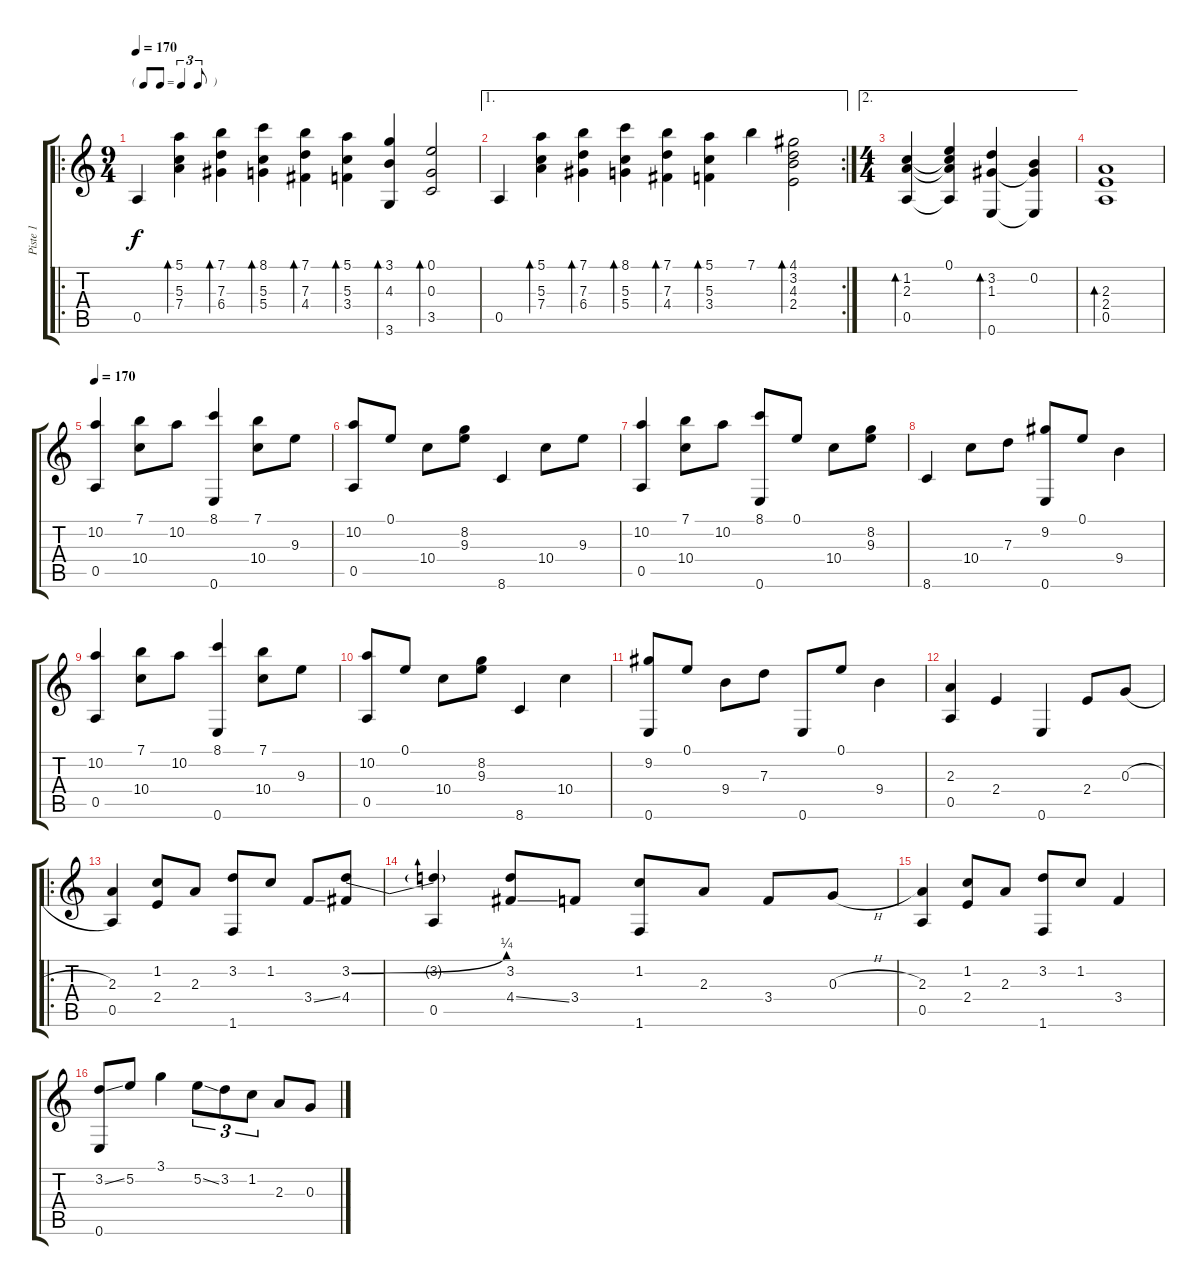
\track ("Piste 1" "Piste 1") {instrument acousticguitarnylon}
\staff {score tabs}
\tuning (E4 B3 G3 D3 A2 E2) {hide}
\ro
\ts (9 4)
\tf triplet8th
\tempo 170
\tempo 110
\tempo 170
\clef g2
\ks c
0.5.4{dy f instrument acousticguitarnylon} (5.1 5.3 7.4).4{bd 480} (7.1 7.3 6.4).4{bd 480} (8.1 5.3 5.4).4{bd 480} (7.1 7.3 4.4).4{bd 480} (5.1 5.3 3.4).4{bd 480} (3.1 4.3 3.6).4{bd 480} (0.1 0.3 3.5).2{bd 480} |
\ae 1
\rc 2
0.5.4 (5.1 5.3 7.4).4{bd 480} (7.1 7.3 6.4).4{bd 480} (8.1 5.3 5.4).4{bd 480} (7.1 7.3 4.4).4{bd 480} (5.1 5.3 3.4).4{bd 480} 7.1.4 (4.1 3.2 4.3 2.4).2{bd 480} |
\ae 2
\ts (4 4)
(1.2 2.3 0.5).4{bd 480} (0.1 1.2{t} 2.3{t} 0.5{t}).4 (3.2 1.3 0.6).4{bd 480} (0.2 1.3{t} 0.6{t}).4 |
(2.3 2.4 0.5).1{bd 480} |
\tempo 170
(10.2 0.5).4 (7.1 10.4).8 10.2.8 (8.1 0.6).4 (7.1 10.4).8 9.3.8 |
(10.2 0.5).8 0.1.8 10.4.8 (8.2 9.3).8 8.6.4 10.4.8 9.3.8 |
(10.2 0.5).4 (7.1 10.4).8 10.2.8 (8.1 0.6).8 0.1.8 10.4.8 (8.2 9.3).8 |
8.6.4 10.4.8 7.3.8 (9.2 0.6).8 0.1.8 9.4.4 |
(10.2 0.5).4 (7.1 10.4).8 10.2.8 (8.1 0.6).4 (7.1 10.4).8 9.3.8 |
(10.2 0.5).8 0.1.8 10.4.8 (8.2 9.3).8 8.6.4 10.4.4 |
(9.2 0.6).8 0.1.8 9.4.8 7.3.8 0.6.8 0.1.8 9.4.4 |
(2.3 0.5).4 2.4.4 0.6.4 2.4.8 0.3{h}.8 |
\ro
(2.3 0.5).4 (1.2 2.4).8 2.3.8 (3.2 1.6).8 1.2.8 3.4{ss}.8 (3.2{be (bend 0 0 60 1)} 4.4).8 |
(3.2{t} 0.5).4 (3.2 4.4{ss}).8 3.4.8 (1.2 1.6).8 2.3.8 3.4.8 0.3{h}.8 |
(2.3 0.5).4 (1.2 2.4).8 2.3.8 (3.2 1.6).8 1.2.8 3.4.4 |
(3.2{ss} 0.6).8 5.2.8 3.1.4 5.2{ss}.8{tu (3 2)} 3.2.8{tu (3 2)} 1.2.8{tu (3 2)} 2.3.8 0.3{h}.8
